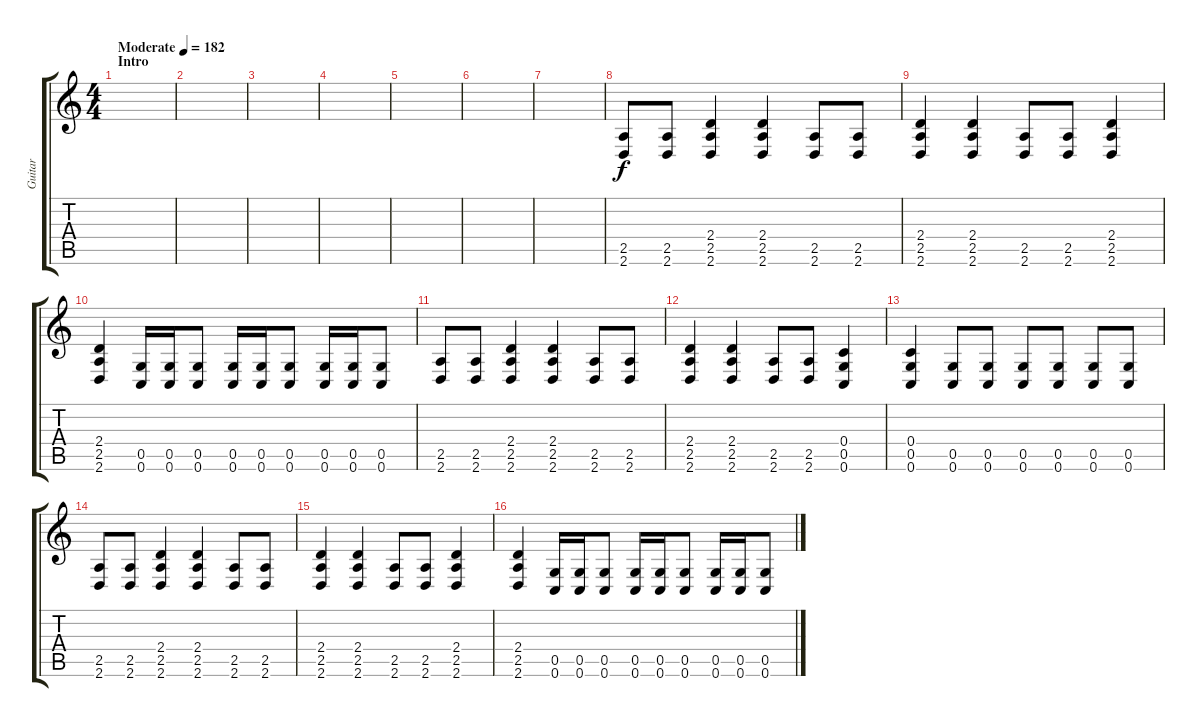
\track ("Guitar" "Guitar") {instrument distortionguitar}
\staff {score tabs}
\tuning (D4 A3 F3 C3 G2 C2) {hide}
\ts (4 4)
\section ("" "Intro")
\tempo (182 "Moderate")
\clef g2
\ks c
|
|
|
|
|
|
|
(2.5 2.6).8 (2.5 2.6).8 (2.4 2.5 2.6).4 (2.4 2.5 2.6).4 (2.5 2.6).8 (2.5 2.6).8 |
(2.4 2.5 2.6).4 (2.4 2.5 2.6).4 (2.5 2.6).8 (2.5 2.6).8 (2.4 2.5 2.6).4 |
(2.4 2.5 2.6).4 (0.5 0.6).16 (0.5 0.6).16 (0.5 0.6).8 (0.5 0.6).16 (0.5 0.6).16 (0.5 0.6).8 (0.5 0.6).16 (0.5 0.6).16 (0.5 0.6).8 |
(2.5 2.6).8 (2.5 2.6).8 (2.4 2.5 2.6).4 (2.4 2.5 2.6).4 (2.5 2.6).8 (2.5 2.6).8 |
(2.4 2.5 2.6).4 (2.4 2.5 2.6).4 (2.5 2.6).8 (2.5 2.6).8 (0.4 0.5 0.6).4 |
(0.4 0.5 0.6).4 (0.5 0.6).8 (0.5 0.6).8 (0.5 0.6).8 (0.5 0.6).8 (0.5 0.6).8 (0.5 0.6).8 |
(2.5 2.6).8 (2.5 2.6).8 (2.4 2.5 2.6).4 (2.4 2.5 2.6).4 (2.5 2.6).8 (2.5 2.6).8 |
(2.4 2.5 2.6).4 (2.4 2.5 2.6).4 (2.5 2.6).8 (2.5 2.6).8 (2.4 2.5 2.6).4 |
(2.4 2.5 2.6).4 (0.5 0.6).16 (0.5 0.6).16 (0.5 0.6).8 (0.5 0.6).16 (0.5 0.6).16 (0.5 0.6).8 (0.5 0.6).16 (0.5 0.6).16 (0.5 0.6).8
